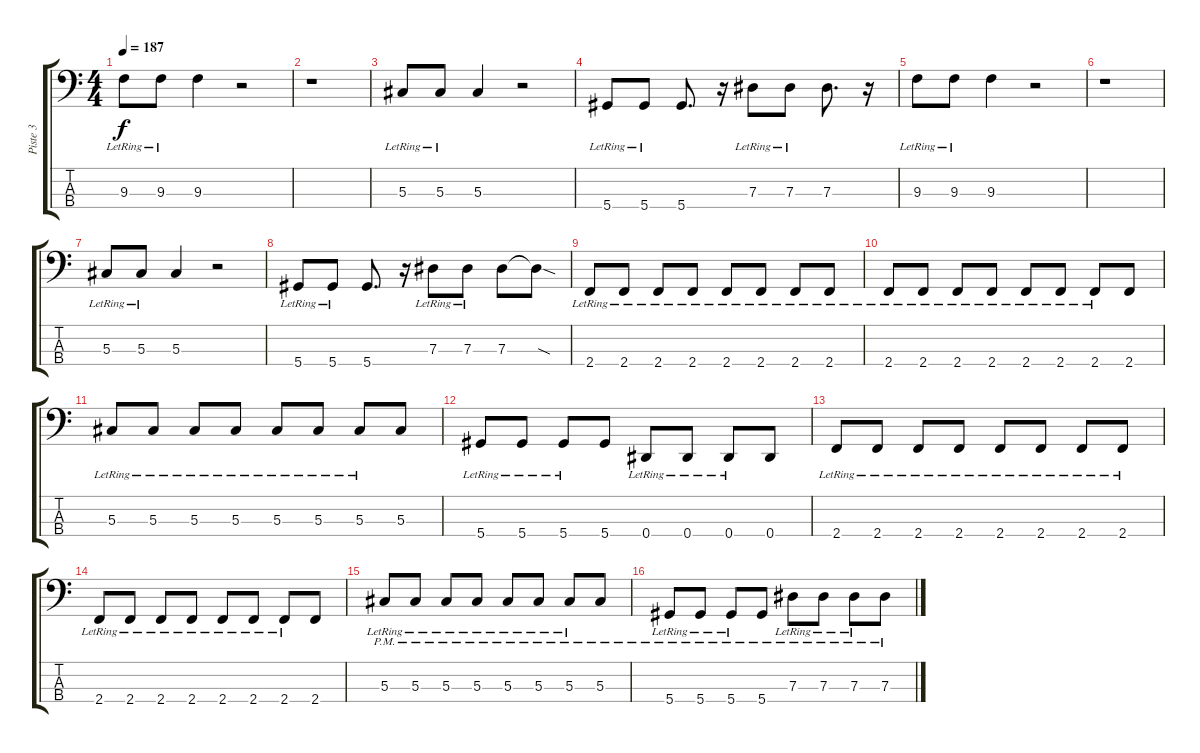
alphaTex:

\track ("Piste 3" "Piste 3") {instrument electricbassfinger}
\staff {score tabs}
\tuning (Gb2 Db2 Ab1 Eb1) {hide}
\ts (4 4)
\tempo 187
\clef f4
\ks c
9.3{lr}.8{dy f} 9.3{lr}.8 9.3.4 r.2 |
r.1 |
5.3{lr}.8 5.3{lr}.8 5.3.4 r.2 |
5.4{lr}.8 5.4{lr}.8 5.4.8{d} r.16 7.3{lr}.8 7.3{lr}.8 7.3.8{d} r.16 |
9.3{lr}.8 9.3{lr}.8 9.3.4 r.2 |
r.1 |
5.3{lr}.8 5.3{lr}.8 5.3.4 r.2 |
5.4{lr}.8 5.4{lr}.8 5.4.8{d} r.16 7.3{lr}.8 7.3{lr}.8 7.3.8 7.3{sod t}.8 |
2.4{lr}.8 2.4{lr}.8 2.4{lr}.8 2.4{lr}.8 2.4{lr}.8 2.4{lr}.8 2.4{lr}.8 2.4{lr}.8 |
2.4{lr}.8 2.4{lr}.8 2.4{lr}.8 2.4{lr}.8 2.4{lr}.8 2.4{lr}.8 2.4{lr}.8 2.4.8 |
5.3{lr}.8 5.3{lr}.8 5.3{lr}.8 5.3{lr}.8 5.3{lr}.8 5.3{lr}.8 5.3{lr}.8 5.3.8 |
5.4{lr}.8 5.4{lr}.8 5.4{lr}.8 5.4.8 0.4{lr}.8 0.4{lr}.8 0.4{lr}.8 0.4.8 |
2.4{lr}.8 2.4{lr}.8 2.4{lr}.8 2.4{lr}.8 2.4{lr}.8 2.4{lr}.8 2.4{lr}.8 2.4{lr}.8 |
2.4{lr}.8 2.4{lr}.8 2.4{lr}.8 2.4{lr}.8 2.4{lr}.8 2.4{lr}.8 2.4{lr}.8 2.4.8 |
5.3{pm lr}.8 5.3{pm lr}.8 5.3{pm lr}.8 5.3{pm lr}.8 5.3{pm lr}.8 5.3{pm lr}.8 5.3{pm lr}.8 5.3{pm}.8 |
5.4{pm lr}.8 5.4{pm lr}.8 5.4{pm lr}.8 5.4{pm}.8 7.3{pm lr}.8 7.3{pm lr}.8 7.3{pm lr}.8 7.3{pm}.8
